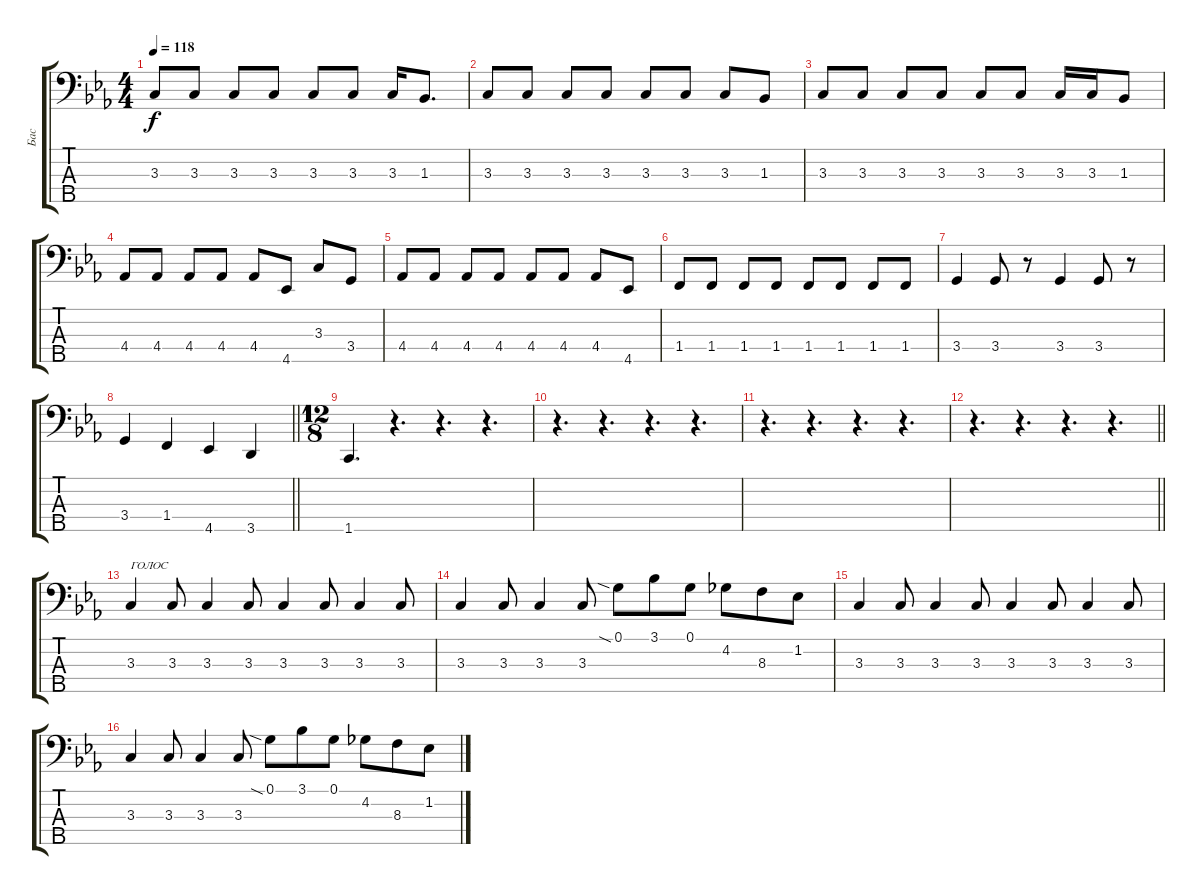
\track ("Бас" "Бас") {instrument electricbassfinger}
\staff {score tabs}
\tuning (G2 D2 A1 E1 B0) {hide}
\ts (4 4)
\tempo 118
\clef f4
\ks cminor
3.3.8{txt " " dy f} 3.3.8 3.3.8 3.3.8 3.3.8 3.3.8 3.3.16 1.3.8{d} |
3.3.8 3.3.8 3.3.8 3.3.8 3.3.8 3.3.8 3.3.8 1.3.8 |
3.3.8 3.3.8 3.3.8 3.3.8 3.3.8 3.3.8 3.3.16 3.3.16 1.3.8 |
4.4.8 4.4.8 4.4.8 4.4.8 4.4.8 4.5.8 3.3.8 3.4.8 |
4.4.8 4.4.8 4.4.8 4.4.8 4.4.8 4.4.8 4.4.8 4.5.8 |
1.4.8 1.4.8 1.4.8 1.4.8 1.4.8 1.4.8 1.4.8 1.4.8 |
3.4.4 3.4.8 r.8 3.4.4 3.4.8 r.8 |
\barLineRight lightlight
3.4.4 1.4.4 4.5.4 3.5.4 |
\ts (12 8)
1.5.4{d} r.4{d} r.4{d} r.4{d} |
r.4{d} r.4{d} r.4{d} r.4{d} |
r.4{d} r.4{d} r.4{d} r.4{d} |
\barLineRight lightlight
r.4{d} r.4{d} r.4{d} r.4{d} |
3.3.4{txt "ГОЛОС"} 3.3.8 3.3.4 3.3.8 3.3.4 3.3.8 3.3.4 3.3.8 |
3.3.4 3.3.8 3.3.4 3.3.8 0.1{sia}.8 3.1.8 0.1.8 4.2.8 8.3.8 1.2.8 |
3.3.4 3.3.8 3.3.4 3.3.8 3.3.4 3.3.8 3.3.4 3.3.8 |
3.3.4 3.3.8 3.3.4 3.3.8 0.1{sia}.8 3.1.8 0.1.8 4.2.8 8.3.8 1.2.8
